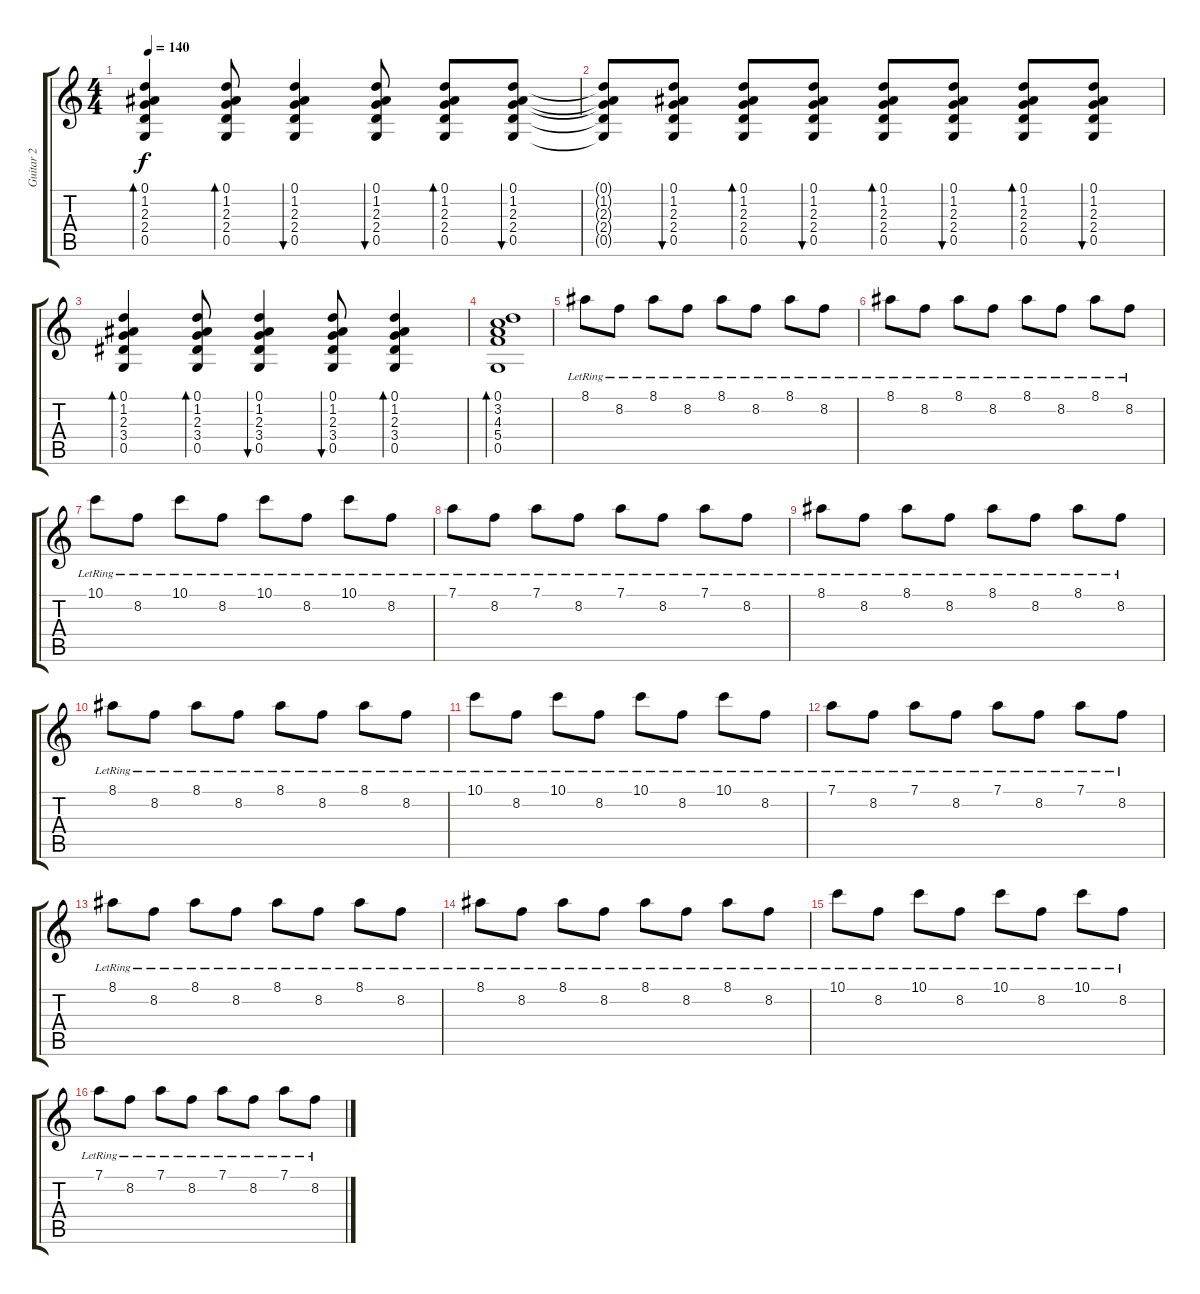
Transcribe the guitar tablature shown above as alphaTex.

\track ("Guitar 2" "Guitar 2") {instrument acousticguitarnylon}
\staff {score tabs}
\tuning (D4 A3 F3 C3 G2 C2) {hide}
\ts (4 4)
\tempo 140
\clef g2
\ks c
(0.1 1.2 2.3 2.4 0.5).4{bd 60 dy f} (0.1 1.2 2.3 2.4 0.5).8{bd 60} (0.1 1.2 2.3 2.4 0.5).4{bu 60} (0.1 1.2 2.3 2.4 0.5).8{bu 60} (0.1 1.2 2.3 2.4 0.5).8{bd 60} (0.1 1.2 2.3 2.4 0.5).8{bu 60} |
(0.1{t} 1.2{t} 2.3{t} 2.4{t} 0.5{t}).8 (0.1 1.2 2.3 2.4 0.5).8{bu 60} (0.1 1.2 2.3 2.4 0.5).8{bd 60} (0.1 1.2 2.3 2.4 0.5).8{bu 60} (0.1 1.2 2.3 2.4 0.5).8{bd 60} (0.1 1.2 2.3 2.4 0.5).8{bu 60} (0.1 1.2 2.3 2.4 0.5).8{bd 60} (0.1 1.2 2.3 2.4 0.5).8{bu 60} |
(0.1 1.2 2.3 3.4 0.5).4{bd 60} (0.1 1.2 2.3 3.4 0.5).8{bd 60} (0.1 1.2 2.3 3.4 0.5).4{bu 60} (0.1 1.2 2.3 3.4 0.5).8{bu 60} (0.1 1.2 2.3 3.4 0.5).4{bd 60} |
(0.1 3.2 4.3 5.4 0.5).1{bd 60} |
8.1{lr}.8 8.2{lr}.8 8.1{lr}.8 8.2{lr}.8 8.1{lr}.8 8.2{lr}.8 8.1{lr}.8 8.2{lr}.8 |
8.1{lr}.8 8.2{lr}.8 8.1{lr}.8 8.2{lr}.8 8.1{lr}.8 8.2{lr}.8 8.1{lr}.8 8.2{lr}.8 |
10.1{lr}.8 8.2{lr}.8 10.1{lr}.8 8.2{lr}.8 10.1{lr}.8 8.2{lr}.8 10.1{lr}.8 8.2{lr}.8 |
7.1{lr}.8 8.2{lr}.8 7.1{lr}.8 8.2{lr}.8 7.1{lr}.8 8.2{lr}.8 7.1{lr}.8 8.2{lr}.8 |
8.1{lr}.8 8.2{lr}.8 8.1{lr}.8 8.2{lr}.8 8.1{lr}.8 8.2{lr}.8 8.1{lr}.8 8.2{lr}.8 |
8.1{lr}.8 8.2{lr}.8 8.1{lr}.8 8.2{lr}.8 8.1{lr}.8 8.2{lr}.8 8.1{lr}.8 8.2{lr}.8 |
10.1{lr}.8 8.2{lr}.8 10.1{lr}.8 8.2{lr}.8 10.1{lr}.8 8.2{lr}.8 10.1{lr}.8 8.2{lr}.8 |
7.1{lr}.8 8.2{lr}.8 7.1{lr}.8 8.2{lr}.8 7.1{lr}.8 8.2{lr}.8 7.1{lr}.8 8.2{lr}.8 |
8.1{lr}.8 8.2{lr}.8 8.1{lr}.8 8.2{lr}.8 8.1{lr}.8 8.2{lr}.8 8.1{lr}.8 8.2{lr}.8 |
8.1{lr}.8 8.2{lr}.8 8.1{lr}.8 8.2{lr}.8 8.1{lr}.8 8.2{lr}.8 8.1{lr}.8 8.2{lr}.8 |
10.1{lr}.8 8.2{lr}.8 10.1{lr}.8 8.2{lr}.8 10.1{lr}.8 8.2{lr}.8 10.1{lr}.8 8.2{lr}.8 |
7.1{lr}.8 8.2{lr}.8 7.1{lr}.8 8.2{lr}.8 7.1{lr}.8 8.2{lr}.8 7.1{lr}.8 8.2{lr}.8
